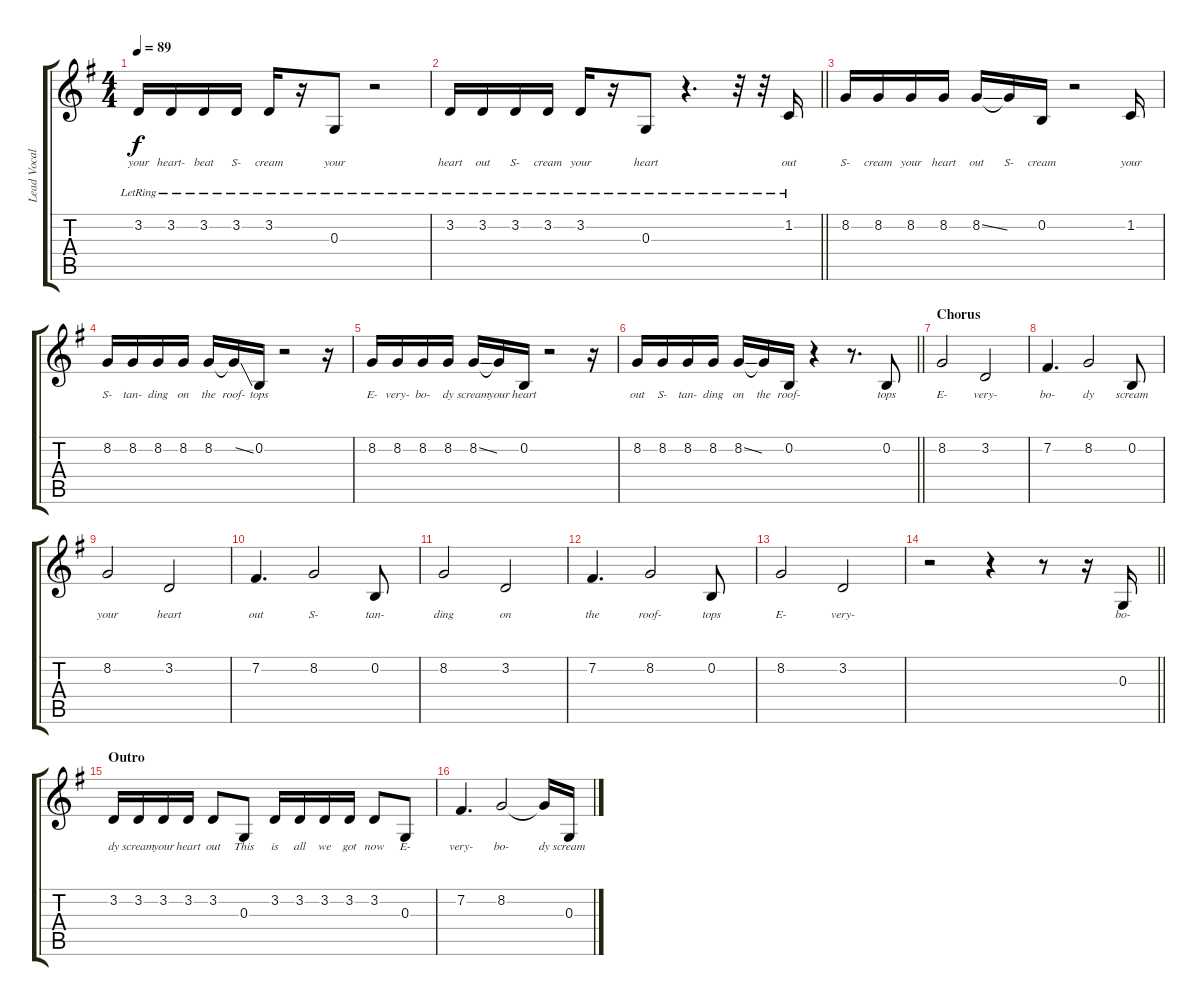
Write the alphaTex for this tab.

\track ("Lead Vocals" "Lead Vocal") {instrument clarinet}
\staff {score tabs}
\tuning (E4 B3 G3 D3 A2 E2) {hide}
\ts (4 4)
\tempo 89
\clef g2
\ks g
3.2{lr}.16{lyrics (0 "your") lyrics (1 "") lyrics (2 "") lyrics (3 "") lyrics (4 "") dy f} 3.2{lr}.16{lyrics (0 "heart-") lyrics (1 "") lyrics (2 "") lyrics (3 "") lyrics (4 "")} 3.2{lr}.16{lyrics (0 "beat") lyrics (1 "") lyrics (2 "") lyrics (3 "") lyrics (4 "")} 3.2{lr}.16{lyrics (0 "S-") lyrics (1 "") lyrics (2 "") lyrics (3 "") lyrics (4 "")} 3.2{lr}.16{lyrics (0 "cream") lyrics (1 "") lyrics (2 "") lyrics (3 "") lyrics (4 "")} r.16 0.3{lr}.8{lyrics (0 "your") lyrics (1 "") lyrics (2 "") lyrics (3 "") lyrics (4 "")} r.2 |
\barLineRight lightlight
3.2{lr}.16{lyrics (0 "heart") lyrics (1 "") lyrics (2 "") lyrics (3 "") lyrics (4 "")} 3.2{lr}.16{lyrics (0 "out") lyrics (1 "") lyrics (2 "") lyrics (3 "") lyrics (4 "")} 3.2{lr}.16{lyrics (0 "S-") lyrics (1 "") lyrics (2 "") lyrics (3 "") lyrics (4 "")} 3.2{lr}.16{lyrics (0 "cream") lyrics (1 "") lyrics (2 "") lyrics (3 "") lyrics (4 "")} 3.2{lr}.16{lyrics (0 "your") lyrics (1 "") lyrics (2 "") lyrics (3 "") lyrics (4 "")} r.16 0.3{lr}.8{lyrics (0 "heart") lyrics (1 "") lyrics (2 "") lyrics (3 "") lyrics (4 "")} r.4{d} r.32 r.32 1.2{lr}.16{lyrics (0 "out") lyrics (1 "") lyrics (2 "") lyrics (3 "") lyrics (4 "")} |
8.2.16{lyrics (0 "S-") lyrics (1 "") lyrics (2 "") lyrics (3 "") lyrics (4 "")} 8.2.16{lyrics (0 "cream") lyrics (1 "") lyrics (2 "") lyrics (3 "") lyrics (4 "")} 8.2.16{lyrics (0 "your") lyrics (1 "") lyrics (2 "") lyrics (3 "") lyrics (4 "")} 8.2.16{lyrics (0 "heart") lyrics (1 "") lyrics (2 "") lyrics (3 "") lyrics (4 "")} 8.2{ss}.16{lyrics (0 "out") lyrics (1 "") lyrics (2 "") lyrics (3 "") lyrics (4 "")} 8.2{t}.16{lyrics (0 "S-") lyrics (1 "") lyrics (2 "") lyrics (3 "") lyrics (4 "")} 0.2.16{lyrics (0 "cream") lyrics (1 "") lyrics (2 "") lyrics (3 "") lyrics (4 "")} r.2 1.2.16{lyrics (0 "your") lyrics (1 "") lyrics (2 "") lyrics (3 "") lyrics (4 "")} |
8.2.16{lyrics (0 "S-") lyrics (1 "") lyrics (2 "") lyrics (3 "") lyrics (4 "")} 8.2.16{lyrics (0 "tan-") lyrics (1 "") lyrics (2 "") lyrics (3 "") lyrics (4 "")} 8.2.16{lyrics (0 "ding") lyrics (1 "") lyrics (2 "") lyrics (3 "") lyrics (4 "")} 8.2.16{lyrics (0 "on") lyrics (1 "") lyrics (2 "") lyrics (3 "") lyrics (4 "")} 8.2.16{lyrics (0 "the") lyrics (1 "") lyrics (2 "") lyrics (3 "") lyrics (4 "")} 8.2{ss t}.16{lyrics (0 "roof-") lyrics (1 "") lyrics (2 "") lyrics (3 "") lyrics (4 "")} 0.2.16{lyrics (0 "tops") lyrics (1 "") lyrics (2 "") lyrics (3 "") lyrics (4 "")} r.2 r.16 |
8.2.16{lyrics (0 "E-") lyrics (1 "") lyrics (2 "") lyrics (3 "") lyrics (4 "")} 8.2.16{lyrics (0 "very-") lyrics (1 "") lyrics (2 "") lyrics (3 "") lyrics (4 "")} 8.2.16{lyrics (0 "bo-") lyrics (1 "") lyrics (2 "") lyrics (3 "") lyrics (4 "")} 8.2.16{lyrics (0 "dy") lyrics (1 "") lyrics (2 "") lyrics (3 "") lyrics (4 "")} 8.2{ss}.16{lyrics (0 "scream") lyrics (1 "") lyrics (2 "") lyrics (3 "") lyrics (4 "")} 8.2{t}.16{lyrics (0 "your") lyrics (1 "") lyrics (2 "") lyrics (3 "") lyrics (4 "")} 0.2.16{lyrics (0 "heart") lyrics (1 "") lyrics (2 "") lyrics (3 "") lyrics (4 "")} r.2 r.16 |
\barLineRight lightlight
8.2.16{lyrics (0 "out") lyrics (1 "") lyrics (2 "") lyrics (3 "") lyrics (4 "")} 8.2.16{lyrics (0 "S-") lyrics (1 "") lyrics (2 "") lyrics (3 "") lyrics (4 "")} 8.2.16{lyrics (0 "tan-") lyrics (1 "") lyrics (2 "") lyrics (3 "") lyrics (4 "")} 8.2.16{lyrics (0 "ding") lyrics (1 "") lyrics (2 "") lyrics (3 "") lyrics (4 "")} 8.2{ss}.16{lyrics (0 "on") lyrics (1 "") lyrics (2 "") lyrics (3 "") lyrics (4 "")} 8.2{t}.16{lyrics (0 "the") lyrics (1 "") lyrics (2 "") lyrics (3 "") lyrics (4 "")} 0.2.16{lyrics (0 "roof-") lyrics (1 "") lyrics (2 "") lyrics (3 "") lyrics (4 "")} r.4 r.8{d} 0.2.8{lyrics (0 "tops") lyrics (1 "") lyrics (2 "") lyrics (3 "") lyrics (4 "")} |
\section ("" "Chorus")
8.2.2{lyrics (0 "E-") lyrics (1 "") lyrics (2 "") lyrics (3 "") lyrics (4 "")} 3.2.2{lyrics (0 "very-") lyrics (1 "") lyrics (2 "") lyrics (3 "") lyrics (4 "")} |
7.2.4{d lyrics (0 "bo-") lyrics (1 "") lyrics (2 "") lyrics (3 "") lyrics (4 "")} 8.2.2{lyrics (0 "dy") lyrics (1 "") lyrics (2 "") lyrics (3 "") lyrics (4 "")} 0.2.8{lyrics (0 "scream") lyrics (1 "") lyrics (2 "") lyrics (3 "") lyrics (4 "")} |
8.2.2{lyrics (0 "your") lyrics (1 "") lyrics (2 "") lyrics (3 "") lyrics (4 "")} 3.2.2{lyrics (0 "heart") lyrics (1 "") lyrics (2 "") lyrics (3 "") lyrics (4 "")} |
7.2.4{d lyrics (0 "out") lyrics (1 "") lyrics (2 "") lyrics (3 "") lyrics (4 "")} 8.2.2{lyrics (0 "S-") lyrics (1 "") lyrics (2 "") lyrics (3 "") lyrics (4 "")} 0.2.8{lyrics (0 "tan-") lyrics (1 "") lyrics (2 "") lyrics (3 "") lyrics (4 "")} |
8.2.2{lyrics (0 "ding") lyrics (1 "") lyrics (2 "") lyrics (3 "") lyrics (4 "")} 3.2.2{lyrics (0 "on") lyrics (1 "") lyrics (2 "") lyrics (3 "") lyrics (4 "")} |
7.2.4{d lyrics (0 "the") lyrics (1 "") lyrics (2 "") lyrics (3 "") lyrics (4 "")} 8.2.2{lyrics (0 "roof-") lyrics (1 "") lyrics (2 "") lyrics (3 "") lyrics (4 "")} 0.2.8{lyrics (0 "tops") lyrics (1 "") lyrics (2 "") lyrics (3 "") lyrics (4 "")} |
8.2.2{lyrics (0 "E-") lyrics (1 "") lyrics (2 "") lyrics (3 "") lyrics (4 "")} 3.2.2{lyrics (0 "very-") lyrics (1 "") lyrics (2 "") lyrics (3 "") lyrics (4 "")} |
\barLineRight lightlight
r.2 r.4 r.8 r.16 0.3.16{lyrics (0 "bo-") lyrics (1 "") lyrics (2 "") lyrics (3 "") lyrics (4 "")} |
\section ("" "Outro")
3.2.16{lyrics (0 "dy") lyrics (1 "") lyrics (2 "") lyrics (3 "") lyrics (4 "")} 3.2.16{lyrics (0 "scream") lyrics (1 "") lyrics (2 "") lyrics (3 "") lyrics (4 "")} 3.2.16{lyrics (0 "your") lyrics (1 "") lyrics (2 "") lyrics (3 "") lyrics (4 "")} 3.2.16{lyrics (0 "heart") lyrics (1 "") lyrics (2 "") lyrics (3 "") lyrics (4 "")} 3.2.8{lyrics (0 "out") lyrics (1 "") lyrics (2 "") lyrics (3 "") lyrics (4 "")} 0.3.8{lyrics (0 "This") lyrics (1 "") lyrics (2 "") lyrics (3 "") lyrics (4 "")} 3.2.16{lyrics (0 "is") lyrics (1 "") lyrics (2 "") lyrics (3 "") lyrics (4 "")} 3.2.16{lyrics (0 "all") lyrics (1 "") lyrics (2 "") lyrics (3 "") lyrics (4 "")} 3.2.16{lyrics (0 "we") lyrics (1 "") lyrics (2 "") lyrics (3 "") lyrics (4 "")} 3.2.16{lyrics (0 "got") lyrics (1 "") lyrics (2 "") lyrics (3 "") lyrics (4 "")} 3.2.8{lyrics (0 "now") lyrics (1 "") lyrics (2 "") lyrics (3 "") lyrics (4 "")} 0.3.8{lyrics (0 "E-") lyrics (1 "") lyrics (2 "") lyrics (3 "") lyrics (4 "")} |
7.2.4{d lyrics (0 "very-") lyrics (1 "") lyrics (2 "") lyrics (3 "") lyrics (4 "")} 8.2.2{lyrics (0 "bo-") lyrics (1 "") lyrics (2 "") lyrics (3 "") lyrics (4 "")} 8.2{t}.16{lyrics (0 "dy") lyrics (1 "") lyrics (2 "") lyrics (3 "") lyrics (4 "")} 0.3.16{lyrics (0 "scream") lyrics (1 "") lyrics (2 "") lyrics (3 "") lyrics (4 "")}
